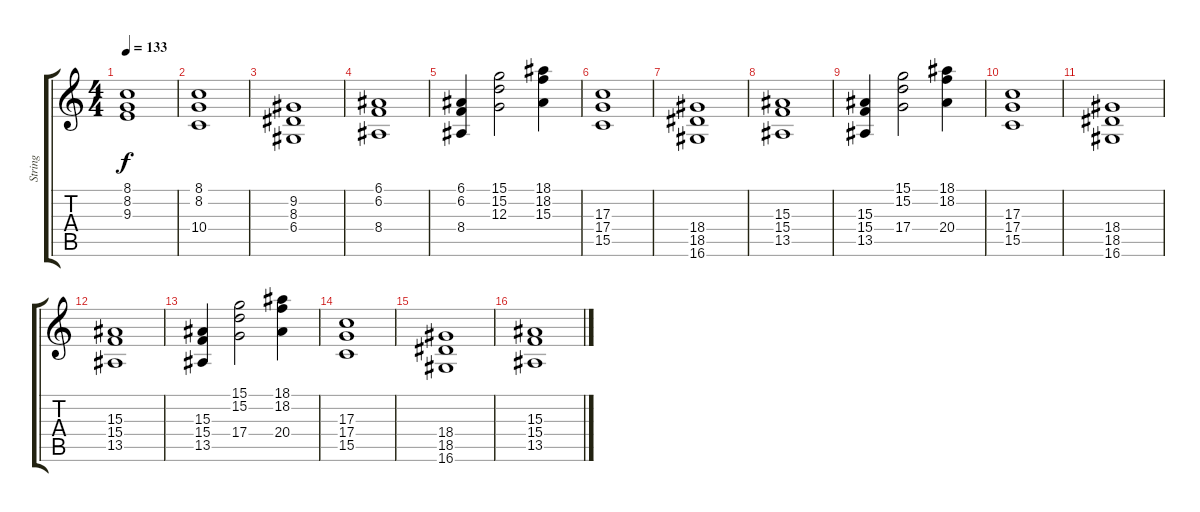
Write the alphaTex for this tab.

\track ("String" "String") {instrument stringensemble1}
\staff {score tabs}
\tuning (E4 B3 G3 D3 A2 E2) {hide}
\ts (4 4)
\tempo 133
\clef g2
\ks c
(8.1{t} 8.2{t} 9.3{t}).1{dy f} |
(8.1 8.2 10.4).1 |
(9.2 8.3 6.4).1 |
(6.1 6.2 8.4).1 |
(6.1 6.2 8.4).4 (15.1 15.2 12.3).2 (18.1 18.2 15.3).4 |
(17.3 17.4 15.5).1 |
(18.4 18.5 16.6).1 |
(15.3 15.4 13.5).1 |
(15.3 15.4 13.5).4 (15.1 15.2 17.4).2 (18.1 18.2 20.4).4 |
(17.3 17.4 15.5).1 |
(18.4 18.5 16.6).1 |
(15.3 15.4 13.5).1 |
(15.3 15.4 13.5).4 (15.1 15.2 17.4).2 (18.1 18.2 20.4).4 |
(17.3 17.4 15.5).1 |
(18.4 18.5 16.6).1 |
(15.3 15.4 13.5).1
